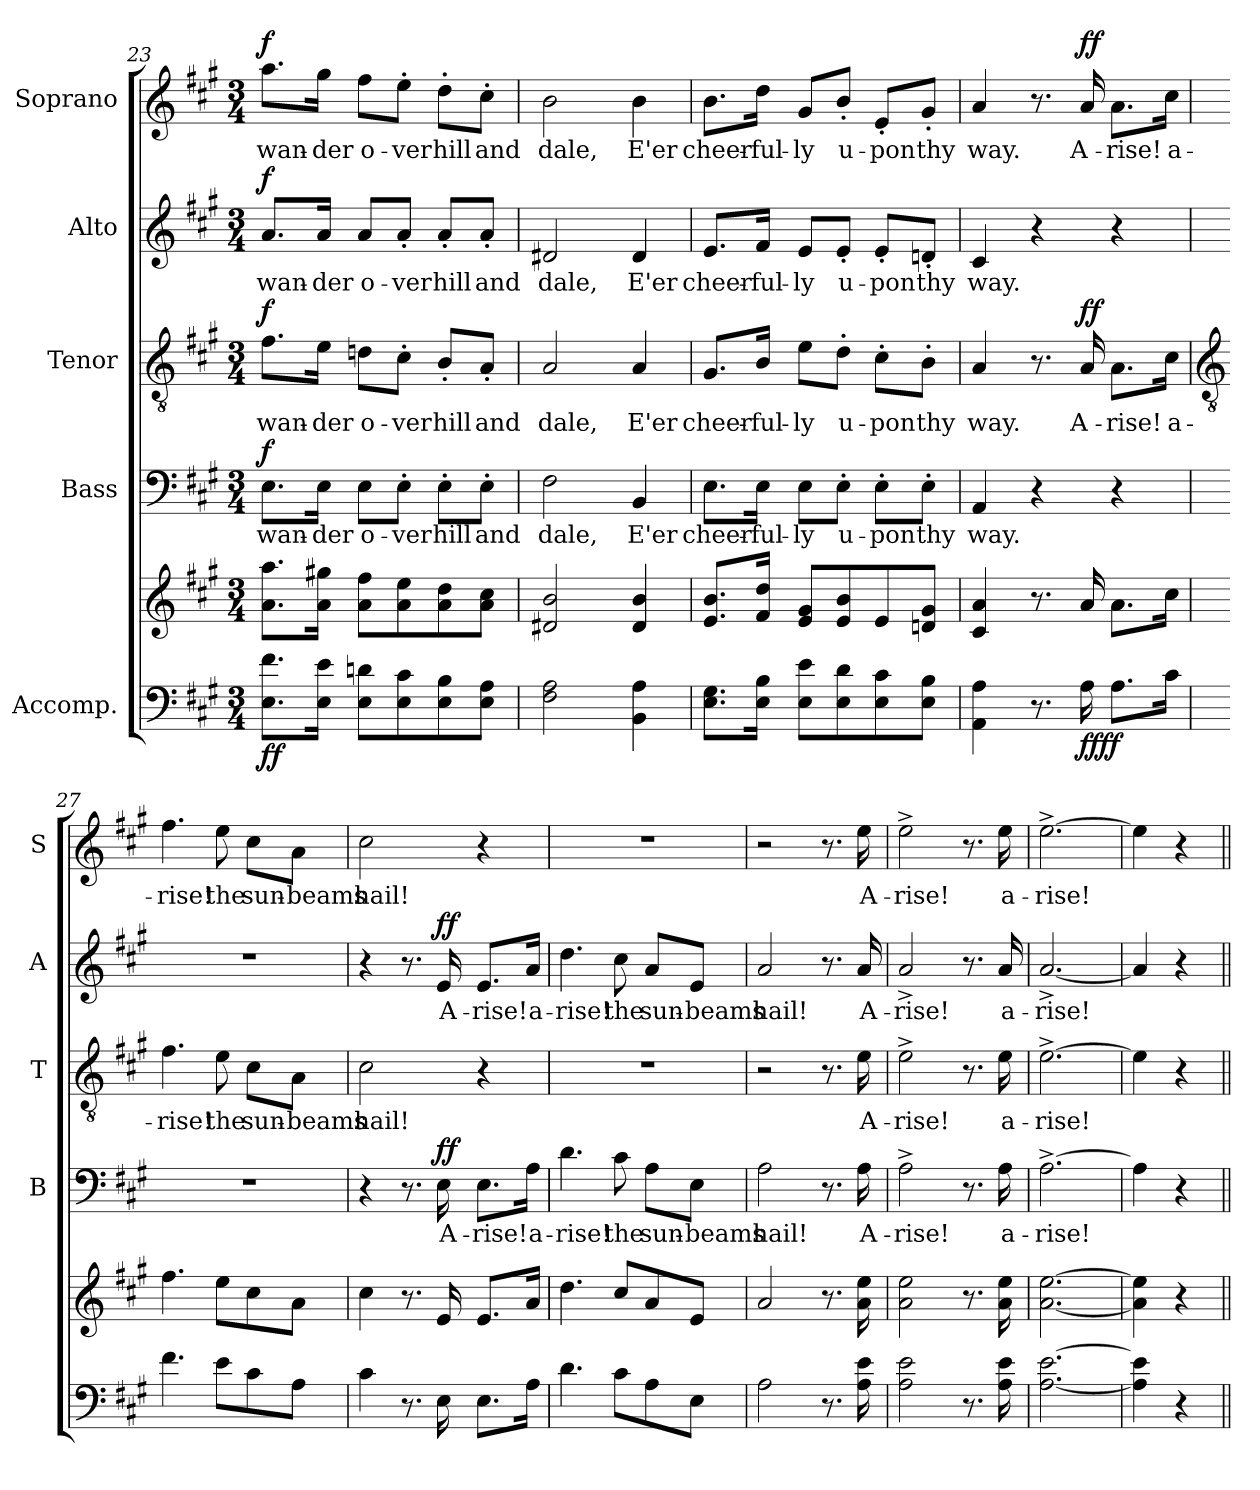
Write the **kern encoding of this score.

**kern	**kern	**dynam	**kern	**text	**dynam	**kern	**text	**dynam	**kern	**text	**dynam	**kern	**text	**dynam
*part5	*part5	*part5	*part4	*part4	*part4	*part3	*part3	*part3	*part2	*part2	*part2	*part1	*part1	*part1
*staff6	*staff5	*staff5/6	*staff4	*staff4	*staff4	*staff3	*staff3	*staff3	*staff2	*staff2	*staff2	*staff1	*staff1	*staff1
*I"Accomp.	*	*	*I"Bass	*	*	*I"Tenor	*	*	*I"Alto	*	*	*I"Soprano	*	*
*	*	*	*I'B	*	*	*I'T	*	*	*I'A	*	*	*I'S	*	*
*clefF4	*clefG2	*	*clefF4	*	*	*clefGv2	*	*	*clefG2	*	*	*clefG2	*	*
*k[f#c#g#]	*k[f#c#g#]	*	*k[f#c#g#]	*	*	*k[f#c#g#]	*	*	*k[f#c#g#]	*	*	*k[f#c#g#]	*	*
*A:	*A:	*	*A:	*	*	*A:	*	*	*A:	*	*	*A:	*	*
*M3/4	*M3/4	*	*M3/4	*	*	*M3/4	*	*	*M3/4	*	*	*M3/4	*	*
=23	=23	=23	=23	=23	=23	=23	=23	=23	=23	=23	=23	=23	=23	=23
!	!	!LO:DY:b=2	!	!LO:LY:b	!	!	!LO:LY:b	!	!	!LO:LY:b	!	!	!LO:LY:b	!
!	!	!LO:DY:n=1:b	!	!	!LO:DY:b	!	!	!LO:DY:b	!	!	!LO:DY:b	!	!	!LO:DY:b
8.E 8.f#L	8.a 8.aaL	f f	8.E\L	wan-	f	8.f#\L	wan-	f	8.a/L	wan-	f	8.aa\L	wan-	f
!	!	!	!	!LO:LY:b	!	!	!LO:LY:b	!	!	!LO:LY:b	!	!	!LO:LY:b	!
16E 16eJ	16a 16gg#XJ	.	16E\Jk	-der	.	16e\Jk	-der	.	16a/Jk	-der	.	16gg#\Jk	-der	.
!	!	!	!	!LO:LY:b	!	!	!LO:LY:b	!	!	!LO:LY:b	!	!	!LO:LY:b	!
8E 8dnL	8a 8ff#L	.	8E\L	o-	.	8dn\L	o-	.	8a/L	o-	.	8ff#\L	o-	.
!	!	!	!	!LO:LY:b	!	!	!LO:LY:b	!	!	!LO:LY:b	!	!	!LO:LY:b	!
8E 8c#	8a 8ee	.	8E'\J	-ver	.	8c#'\J	-ver	.	8a'/J	-ver	.	8ee'\J	-ver	.
!	!	!	!	!LO:LY:b	!	!	!LO:LY:b	!	!	!LO:LY:b	!	!	!LO:LY:b	!
8E 8B	8a 8dd	.	8E'\L	hill	.	8B'/L	hill	.	8a'/L	hill	.	8dd'\L	hill	.
!	!	!	!	!LO:LY:b	!	!	!LO:LY:b	!	!	!LO:LY:b	!	!	!LO:LY:b	!
8E 8AJ	8a 8cc#J	.	8E'\J	and	.	8A'/J	and	.	8a'/J	and	.	8cc#'\J	and	.
=24	=24	=24	=24	=24	=24	=24	=24	=24	=24	=24	=24	=24	=24	=24
!	!	!	!	!LO:LY:b	!	!	!LO:LY:b	!	!	!LO:LY:b	!	!	!LO:LY:b	!
2F# 2A	2d#X 2b	.	2F#	dale,	.	2A	dale,	.	2d#X	dale,	.	2b	dale,	.
!	!	!	!	!LO:LY:b	!	!	!LO:LY:b	!	!	!LO:LY:b	!	!	!LO:LY:b	!
4BB 4A	4d# 4b	.	4BB	E'er	.	4A	E'er	.	4d#	E'er	.	4b	E'er	.
=25	=25	=25	=25	=25	=25	=25	=25	=25	=25	=25	=25	=25	=25	=25
!	!	!	!	!LO:LY:b	!	!	!LO:LY:b	!	!	!LO:LY:b	!	!	!LO:LY:b	!
8.E 8.G#L	8.e 8.bL	.	8.E\L	cheer-	.	8.G#/L	cheer-	.	8.e/L	cheer-	.	8.b\L	cheer-	.
!	!	!	!	!LO:LY:b	!	!	!LO:LY:b	!	!	!LO:LY:b	!	!	!LO:LY:b	!
16E 16BJ	16f# 16ddJ	.	16E\Jk	-ful-	.	16B/Jk	-ful-	.	16f#/Jk	-ful-	.	16dd\Jk	-ful-	.
!	!	!	!	!LO:LY:b	!	!	!LO:LY:b	!	!	!LO:LY:b	!	!	!LO:LY:b	!
8E 8eL	8e 8g#L	.	8E\L	-ly	.	8e\L	-ly	.	8e/L	-ly	.	8g#/L	-ly	.
!	!	!	!	!LO:LY:b	!	!	!LO:LY:b	!	!	!LO:LY:b	!	!	!LO:LY:b	!
8E 8d	8e/ 8b/	.	8E'\J	u-	.	8d'\J	u-	.	8e'/J	u-	.	8b'/J	u-	.
!	!	!	!	!LO:LY:b	!	!	!LO:LY:b	!	!	!LO:LY:b	!	!	!LO:LY:b	!
8E 8c#	8e	.	8E'\L	-pon	.	8c#'\L	-pon	.	8e'/L	-pon	.	8e'/L	-pon	.
!	!	!	!	!LO:LY:b	!	!	!LO:LY:b	!	!	!LO:LY:b	!	!	!LO:LY:b	!
8E 8BJ	8dn 8g#J	.	8E'\J	thy	.	8B'\J	thy	.	8dn'/J	thy	.	8g#'/J	thy	.
=26	=26	=26	=26	=26	=26	=26	=26	=26	=26	=26	=26	=26	=26	=26
!	!	!	!	!LO:LY:b	!	!	!LO:LY:b	!	!	!LO:LY:b	!	!	!LO:LY:b	!
4AA 4A	4c# 4a	.	4AA	way.	.	4A	way.	.	4c#	way.	.	4a	way.	.
8.r	8.r	.	4r	.	.	8.r	.	.	4r	.	.	8.r	.	.
!	!	!LO:DY:b=2	!	!	!	!	!LO:LY:b	!	!	!	!	!	!LO:LY:b	!
!	!	!LO:DY:n=1:b	!	!	!	!	!	!LO:DY:b	!	!	!	!	!	!LO:DY:b
16A	16a	ff ff	.	.	.	16A	A-	ff	.	.	.	16a	A-	ff
!	!	!	!	!	!	!	!LO:LY:b	!	!	!	!	!	!LO:LY:b	!
8.AL	8.aL	.	4r	.	.	8.A\L	-rise!	.	4r	.	.	8.a\L	-rise!	.
!	!	!	!	!	!	!	!LO:LY:b	!	!	!	!	!	!LO:LY:b	!
16c#J	16cc#J	.	.	.	.	16c#\Jk	a-	.	.	.	.	16cc#\Jk	a-	.
!!LO:LB:g=z
=27	=27	=27	=27	=27	=27	=27	=27	=27	=27	=27	=27	=27	=27	=27
*	*	*	*	*	*	*clefGv2	*	*	*	*	*	*	*	*
!	!	!	!LO:N:vis=1	!	!	!	!LO:LY:b	!	!LO:N:vis=1	!	!	!	!LO:LY:b	!
4.f#	4.ff#	.	2.r	.	.	4.f#	-rise!	.	2.r	.	.	4.ff#	-rise!	.
!	!	!	!	!	!	!	!LO:LY:b	!	!	!	!	!	!LO:LY:b	!
8eL	8eeL	.	.	.	.	8e	the	.	.	.	.	8ee	the	.
!	!	!	!	!	!	!	!LO:LY:b	!	!	!	!	!	!LO:LY:b	!
8c#	8cc#	.	.	.	.	8c#\L	sun-	.	.	.	.	8cc#\L	sun-	.
!	!	!	!	!	!	!	!LO:LY:b	!	!	!	!	!	!LO:LY:b	!
8AJ	8aJ	.	.	.	.	8A\J	-beams	.	.	.	.	8a\J	-beams	.
=28	=28	=28	=28	=28	=28	=28	=28	=28	=28	=28	=28	=28	=28	=28
!	!	!	!	!	!	!	!LO:LY:b	!	!	!	!	!	!LO:LY:b	!
4c#	4cc#	.	4r	.	.	2c#	hail!	.	4r	.	.	2cc#	hail!	.
8.r	8.r	.	8.r	.	.	.	.	.	8.r	.	.	.	.	.
!	!	!	!	!LO:LY:b	!LO:DY:b	!	!	!	!	!LO:LY:b	!LO:DY:b	!	!	!
16E	16e	.	16E	A-	ff	.	.	.	16e	A-	ff	.	.	.
!	!	!	!	!LO:LY:b	!	!	!	!	!	!LO:LY:b	!	!	!	!
8.EL	8.eL	.	8.E\L	-rise!	.	4r	.	.	8.e/L	-rise!	.	4r	.	.
!	!	!	!	!LO:LY:b	!	!	!	!	!	!LO:LY:b	!	!	!	!
16AJ	16aJ	.	16A\Jk	a-	.	.	.	.	16a/Jk	a-	.	.	.	.
=29	=29	=29	=29	=29	=29	=29	=29	=29	=29	=29	=29	=29	=29	=29
!	!	!	!	!LO:LY:b	!	!LO:N:vis=1	!	!	!	!LO:LY:b	!	!LO:N:vis=1	!	!
4.d	4.dd	.	4.d	-rise!	.	2.r	.	.	4.dd	-rise!	.	2.r	.	.
!	!	!	!	!LO:LY:b	!	!	!	!	!	!LO:LY:b	!	!	!	!
8c#L	8cc#L	.	8c#	the	.	.	.	.	8cc#	the	.	.	.	.
!	!	!	!	!LO:LY:b	!	!	!	!	!	!LO:LY:b	!	!	!	!
8A	8a	.	8A\L	sun-	.	.	.	.	8a/L	sun-	.	.	.	.
!	!	!	!	!LO:LY:b	!	!	!	!	!	!LO:LY:b	!	!	!	!
8EJ	8eJ	.	8E\J	-beams	.	.	.	.	8e/J	-beams	.	.	.	.
=30	=30	=30	=30	=30	=30	=30	=30	=30	=30	=30	=30	=30	=30	=30
!	!	!	!	!LO:LY:b	!	!	!	!	!	!LO:LY:b	!	!	!	!
2A	2a	.	2A	hail!	.	2r	.	.	2a	hail!	.	2r	.	.
8.r	8.r	.	8.r	.	.	8.r	.	.	8.r	.	.	8.r	.	.
!	!	!	!	!LO:LY:b	!	!	!LO:LY:b	!	!	!LO:LY:b	!	!	!LO:LY:b	!
16A 16e	16a 16ee	.	16A	A-	.	16e	A-	.	16a	A-	.	16ee	A-	.
=31	=31	=31	=31	=31	=31	=31	=31	=31	=31	=31	=31	=31	=31	=31
!	!	!	!	!LO:LY:b	!	!	!LO:LY:b	!	!	!LO:LY:b	!	!	!LO:LY:b	!
2A 2e	2a 2ee	.	2A^	-rise!	.	2e^	-rise!	.	2a^	-rise!	.	2ee^	-rise!	.
8.r	8.r	.	8.r	.	.	8.r	.	.	8.r	.	.	8.r	.	.
!	!	!	!	!LO:LY:b	!	!	!LO:LY:b	!	!	!LO:LY:b	!	!	!LO:LY:b	!
16A 16e	16a 16ee	.	16A	a-	.	16e	a-	.	16a	a-	.	16ee	a-	.
=32	=32	=32	=32	=32	=32	=32	=32	=32	=32	=32	=32	=32	=32	=32
!	!	!	!	!LO:LY:b	!	!	!LO:LY:b	!	!	!LO:LY:b	!	!	!LO:LY:b	!
[2.A [2.e	[2.a [2.ee	.	[2.A^	-rise!	.	[2.e^	-rise!	.	[2.a^	-rise!	.	[2.ee^	-rise!	.
=33	=33	=33	=33	=33	=33	=33	=33	=33	=33	=33	=33	=33	=33	=33
4A] 4e]	4a] 4ee]	.	4A]	.	.	4e]	.	.	4a]	.	.	4ee]	.	.
4r	4r	.	4r	.	.	4r	.	.	4r	.	.	4r	.	.
*k[]	*k[]	*	*k[]	*	*	*k[]	*	*	*k[]	*	*	*k[]	*	*
*C:	*C:	*	*C:	*	*	*C:	*	*	*C:	*	*	*C:	*	*
=||	=||	=||	=||	=||	=||	=||	=||	=||	=||	=||	=||	=||	=||	=||
*-	*-	*-	*-	*-	*-	*-	*-	*-	*-	*-	*-	*-	*-	*-
